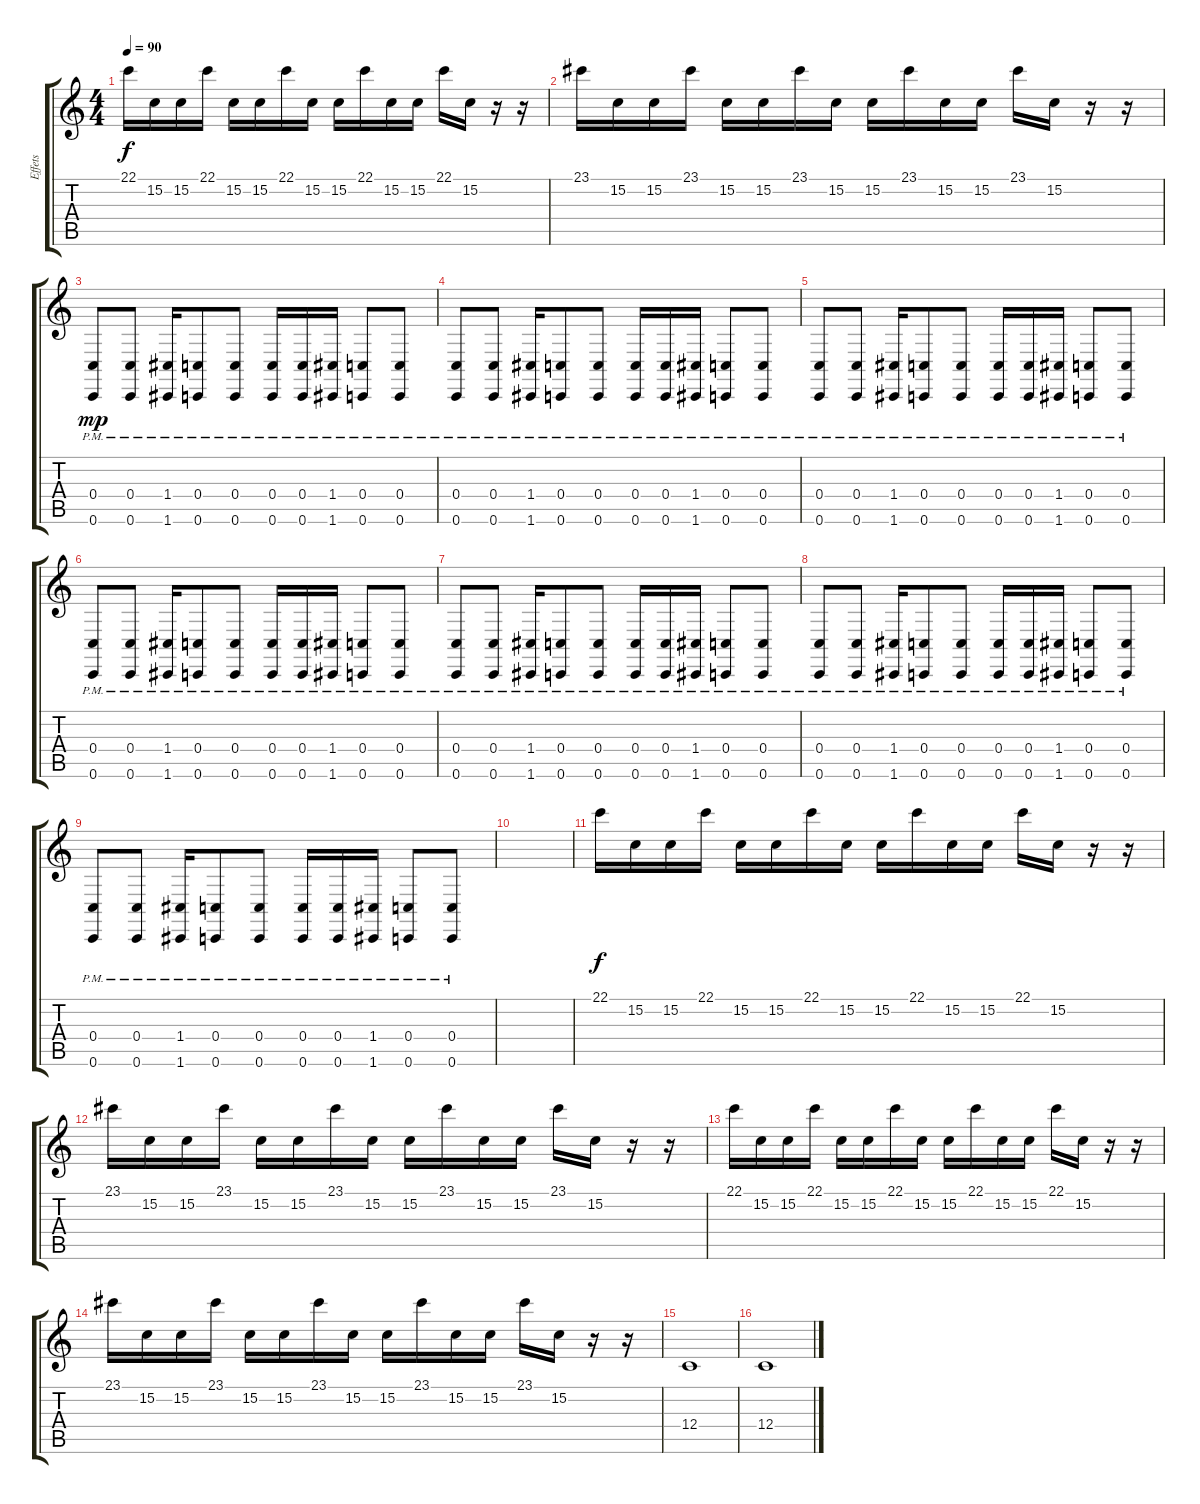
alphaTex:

\track ("Effets" "Effets") {instrument synthstrings2}
\staff {score tabs}
\tuning (D4 A3 F3 C3 G2 C2) {hide}
\ts (4 4)
\tempo 90
\clef g2
\ks c
22.1.16{dy f volume 8 instrument altosax} 15.2.16 15.2.16 22.1.16 15.2.16 15.2.16 22.1.16 15.2.16 15.2.16 22.1.16 15.2.16 15.2.16 22.1.16 15.2.16 r.16 r.16 |
23.1.16{volume 8 instrument altosax} 15.2.16 15.2.16 23.1.16 15.2.16 15.2.16 23.1.16 15.2.16 15.2.16 23.1.16 15.2.16 15.2.16 23.1.16 15.2.16 r.16 r.16 |
(0.4{pm} 0.6{pm}).8{dy mp volume 12 instrument synthstrings2} (0.4{pm} 0.6{pm}).8 (1.4{pm} 1.6{pm}).16 (0.4{pm} 0.6{pm}).8 (0.4{pm} 0.6{pm}).8 (0.4{pm} 0.6{pm}).16 (0.4{pm} 0.6{pm}).16 (1.4{pm} 1.6{pm}).16 (0.4{pm} 0.6{pm}).8 (0.4{pm} 0.6{pm}).8 |
(0.4{pm} 0.6{pm}).8 (0.4{pm} 0.6{pm}).8 (1.4{pm} 1.6{pm}).16 (0.4{pm} 0.6{pm}).8 (0.4{pm} 0.6{pm}).8 (0.4{pm} 0.6{pm}).16 (0.4{pm} 0.6{pm}).16 (1.4{pm} 1.6{pm}).16 (0.4{pm} 0.6{pm}).8 (0.4{pm} 0.6{pm}).8 |
(0.4{pm} 0.6{pm}).8 (0.4{pm} 0.6{pm}).8 (1.4{pm} 1.6{pm}).16 (0.4{pm} 0.6{pm}).8 (0.4{pm} 0.6{pm}).8 (0.4{pm} 0.6{pm}).16 (0.4{pm} 0.6{pm}).16 (1.4{pm} 1.6{pm}).16 (0.4{pm} 0.6{pm}).8 (0.4{pm} 0.6{pm}).8 |
(0.4{pm} 0.6{pm}).8 (0.4{pm} 0.6{pm}).8 (1.4{pm} 1.6{pm}).16 (0.4{pm} 0.6{pm}).8 (0.4{pm} 0.6{pm}).8 (0.4{pm} 0.6{pm}).16 (0.4{pm} 0.6{pm}).16 (1.4{pm} 1.6{pm}).16 (0.4{pm} 0.6{pm}).8 (0.4{pm} 0.6{pm}).8 |
(0.4{pm} 0.6{pm}).8 (0.4{pm} 0.6{pm}).8 (1.4{pm} 1.6{pm}).16 (0.4{pm} 0.6{pm}).8 (0.4{pm} 0.6{pm}).8 (0.4{pm} 0.6{pm}).16 (0.4{pm} 0.6{pm}).16 (1.4{pm} 1.6{pm}).16 (0.4{pm} 0.6{pm}).8 (0.4{pm} 0.6{pm}).8 |
(0.4{pm} 0.6{pm}).8 (0.4{pm} 0.6{pm}).8 (1.4{pm} 1.6{pm}).16 (0.4{pm} 0.6{pm}).8 (0.4{pm} 0.6{pm}).8 (0.4{pm} 0.6{pm}).16 (0.4{pm} 0.6{pm}).16 (1.4{pm} 1.6{pm}).16 (0.4{pm} 0.6{pm}).8 (0.4{pm} 0.6{pm}).8 |
(0.4{pm} 0.6{pm}).8 (0.4{pm} 0.6{pm}).8 (1.4{pm} 1.6{pm}).16 (0.4{pm} 0.6{pm}).8 (0.4{pm} 0.6{pm}).8 (0.4{pm} 0.6{pm}).16 (0.4{pm} 0.6{pm}).16 (1.4{pm} 1.6{pm}).16 (0.4{pm} 0.6{pm}).8 (0.4{pm} 0.6{pm}).8 |
|
22.1.16{dy f volume 8 instrument altosax} 15.2.16 15.2.16 22.1.16 15.2.16 15.2.16 22.1.16 15.2.16 15.2.16 22.1.16 15.2.16 15.2.16 22.1.16 15.2.16 r.16 r.16 |
23.1.16{volume 8 instrument altosax} 15.2.16 15.2.16 23.1.16 15.2.16 15.2.16 23.1.16 15.2.16 15.2.16 23.1.16 15.2.16 15.2.16 23.1.16 15.2.16 r.16 r.16 |
22.1.16{volume 8 instrument altosax} 15.2.16 15.2.16 22.1.16 15.2.16 15.2.16 22.1.16 15.2.16 15.2.16 22.1.16 15.2.16 15.2.16 22.1.16 15.2.16 r.16 r.16 |
23.1.16{volume 8 instrument altosax} 15.2.16 15.2.16 23.1.16 15.2.16 15.2.16 23.1.16 15.2.16 15.2.16 23.1.16 15.2.16 15.2.16 23.1.16 15.2.16 r.16 r.16 |
12.4.1{volume 12 instrument synthstrings2} |
12.4.1
